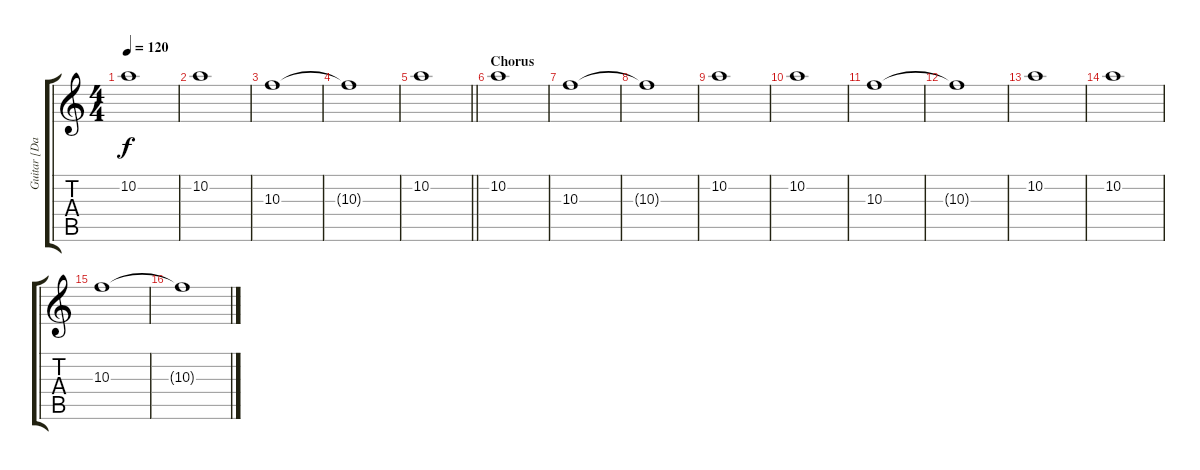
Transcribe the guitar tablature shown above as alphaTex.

\track ("Guitar [Daniel Ash]" "Guitar [Da") {instrument electricguitarclean}
\staff {score tabs}
\tuning (E4 B3 G3 D3 A2 E2) {hide}
\ts (4 4)
\tempo 120
\clef g2
\ks c
10.2.1{dy f} |
10.2.1 |
10.3.1 |
10.3{t}.1 |
\barLineRight lightlight
10.2.1 |
\section ("" "Chorus")
10.2.1 |
10.3.1 |
10.3{t}.1 |
10.2.1 |
10.2.1 |
10.3.1 |
10.3{t}.1 |
10.2.1 |
10.2.1 |
10.3.1 |
10.3{t}.1
